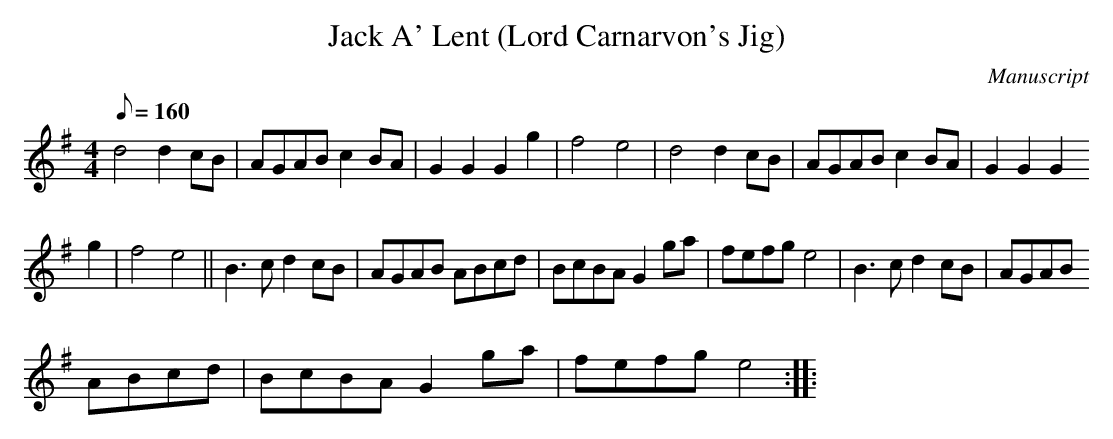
X:1
T:Jack A' Lent (Lord Carnarvon's Jig)
M:4/4
L:1/8
Q:160
O:Manuscript
K:G
d4 d2 cB|AGAB c2 BA| G2 G2 G2 g2| f4 e4 | d4 d2 cB|AGAB c2 BA| G2 G2 G2
g2|f4 e4|| B3 c d2 cB| AGAB ABcd| BcBA G2 ga| fefg e4| B3 c d2 cB| AGAB
ABcd| BcBA G2 ga|fefg e4::
